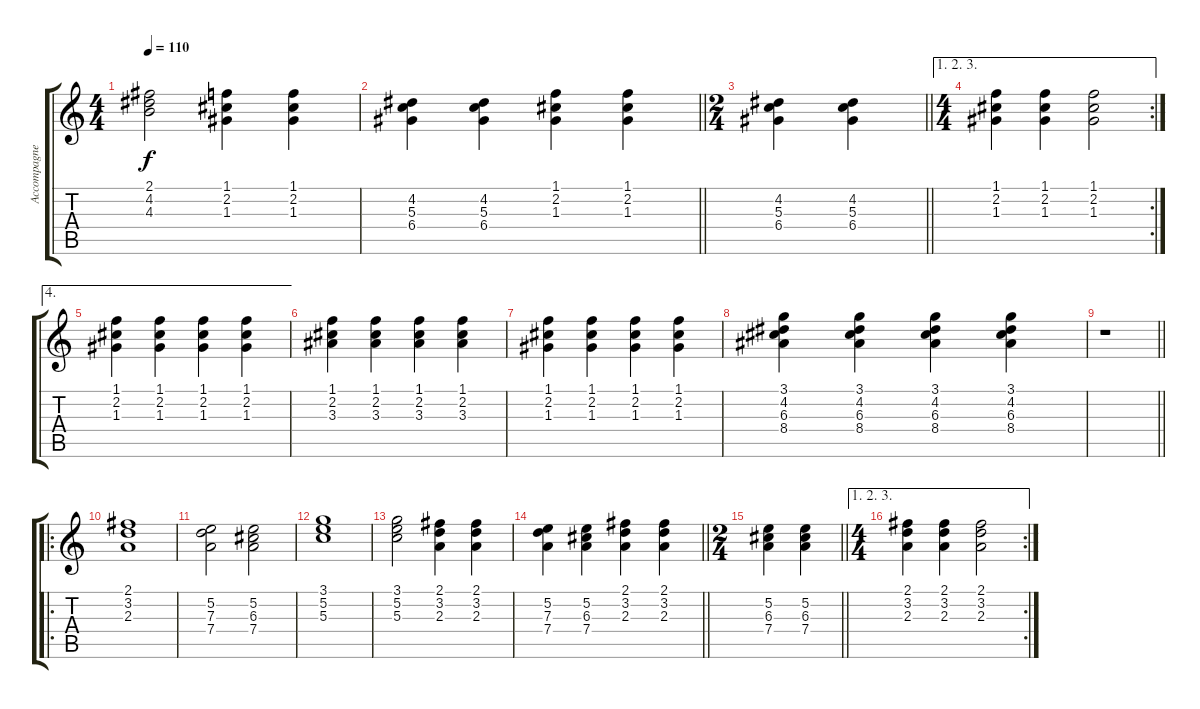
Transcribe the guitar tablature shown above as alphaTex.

\track ("Accompagnement" "Accompagne") {instrument acousticguitarnylon}
\staff {score tabs}
\tuning (E4 B3 G3 D3 A2 E2) {hide}
\ts (4 4)
\tempo 110
\clef g2
\ks c
(2.1 4.2 4.3).2{dy f} (1.1 2.2 1.3).4 (1.1 2.2 1.3).4 |
\barLineRight lightlight
(4.2 5.3 6.4).4 (4.2 5.3 6.4).4 (1.1 2.2 1.3).4 (1.1 2.2 1.3).4 |
\ts (2 4)
\barLineRight lightlight
(4.2 5.3 6.4).4 (4.2 5.3 6.4).4 |
\ae (1 2 3)
\rc 2
\ts (4 4)
(1.1 2.2 1.3).4 (1.1 2.2 1.3).4 (1.1 2.2 1.3).2 |
\ae 4
(1.1 2.2 1.3).4 (1.1 2.2 1.3).4 (1.1 2.2 1.3).4 (1.1 2.2 1.3).4 |
(1.1 2.2 3.3).4 (1.1 2.2 3.3).4 (1.1 2.2 3.3).4 (1.1 2.2 3.3).4 |
(1.1 2.2 1.3).4 (1.1 2.2 1.3).4 (1.1 2.2 1.3).4 (1.1 2.2 1.3).4 |
(3.1 4.2 6.3 8.4).4 (3.1 4.2 6.3 8.4).4 (3.1 4.2 6.3 8.4).4 (3.1 4.2 6.3 8.4).4 |
\barLineRight lightlight
r.1 |
\ro
(2.1 3.2 2.3).1 |
(5.2 7.3 7.4).2 (5.2 6.3 7.4).2 |
(3.1 5.2 5.3).1 |
(3.1 5.2 5.3).2 (2.1 3.2 2.3).4 (2.1 3.2 2.3).4 |
\barLineRight lightlight
(5.2 7.3 7.4).4 (5.2 6.3 7.4).4 (2.1 3.2 2.3).4 (2.1 3.2 2.3).4 |
\ts (2 4)
\barLineRight lightlight
(5.2 6.3 7.4).4 (5.2 6.3 7.4).4 |
\ae (1 2 3)
\rc 2
\ts (4 4)
(2.1 3.2 2.3).4 (2.1 3.2 2.3).4 (2.1 3.2 2.3).2
